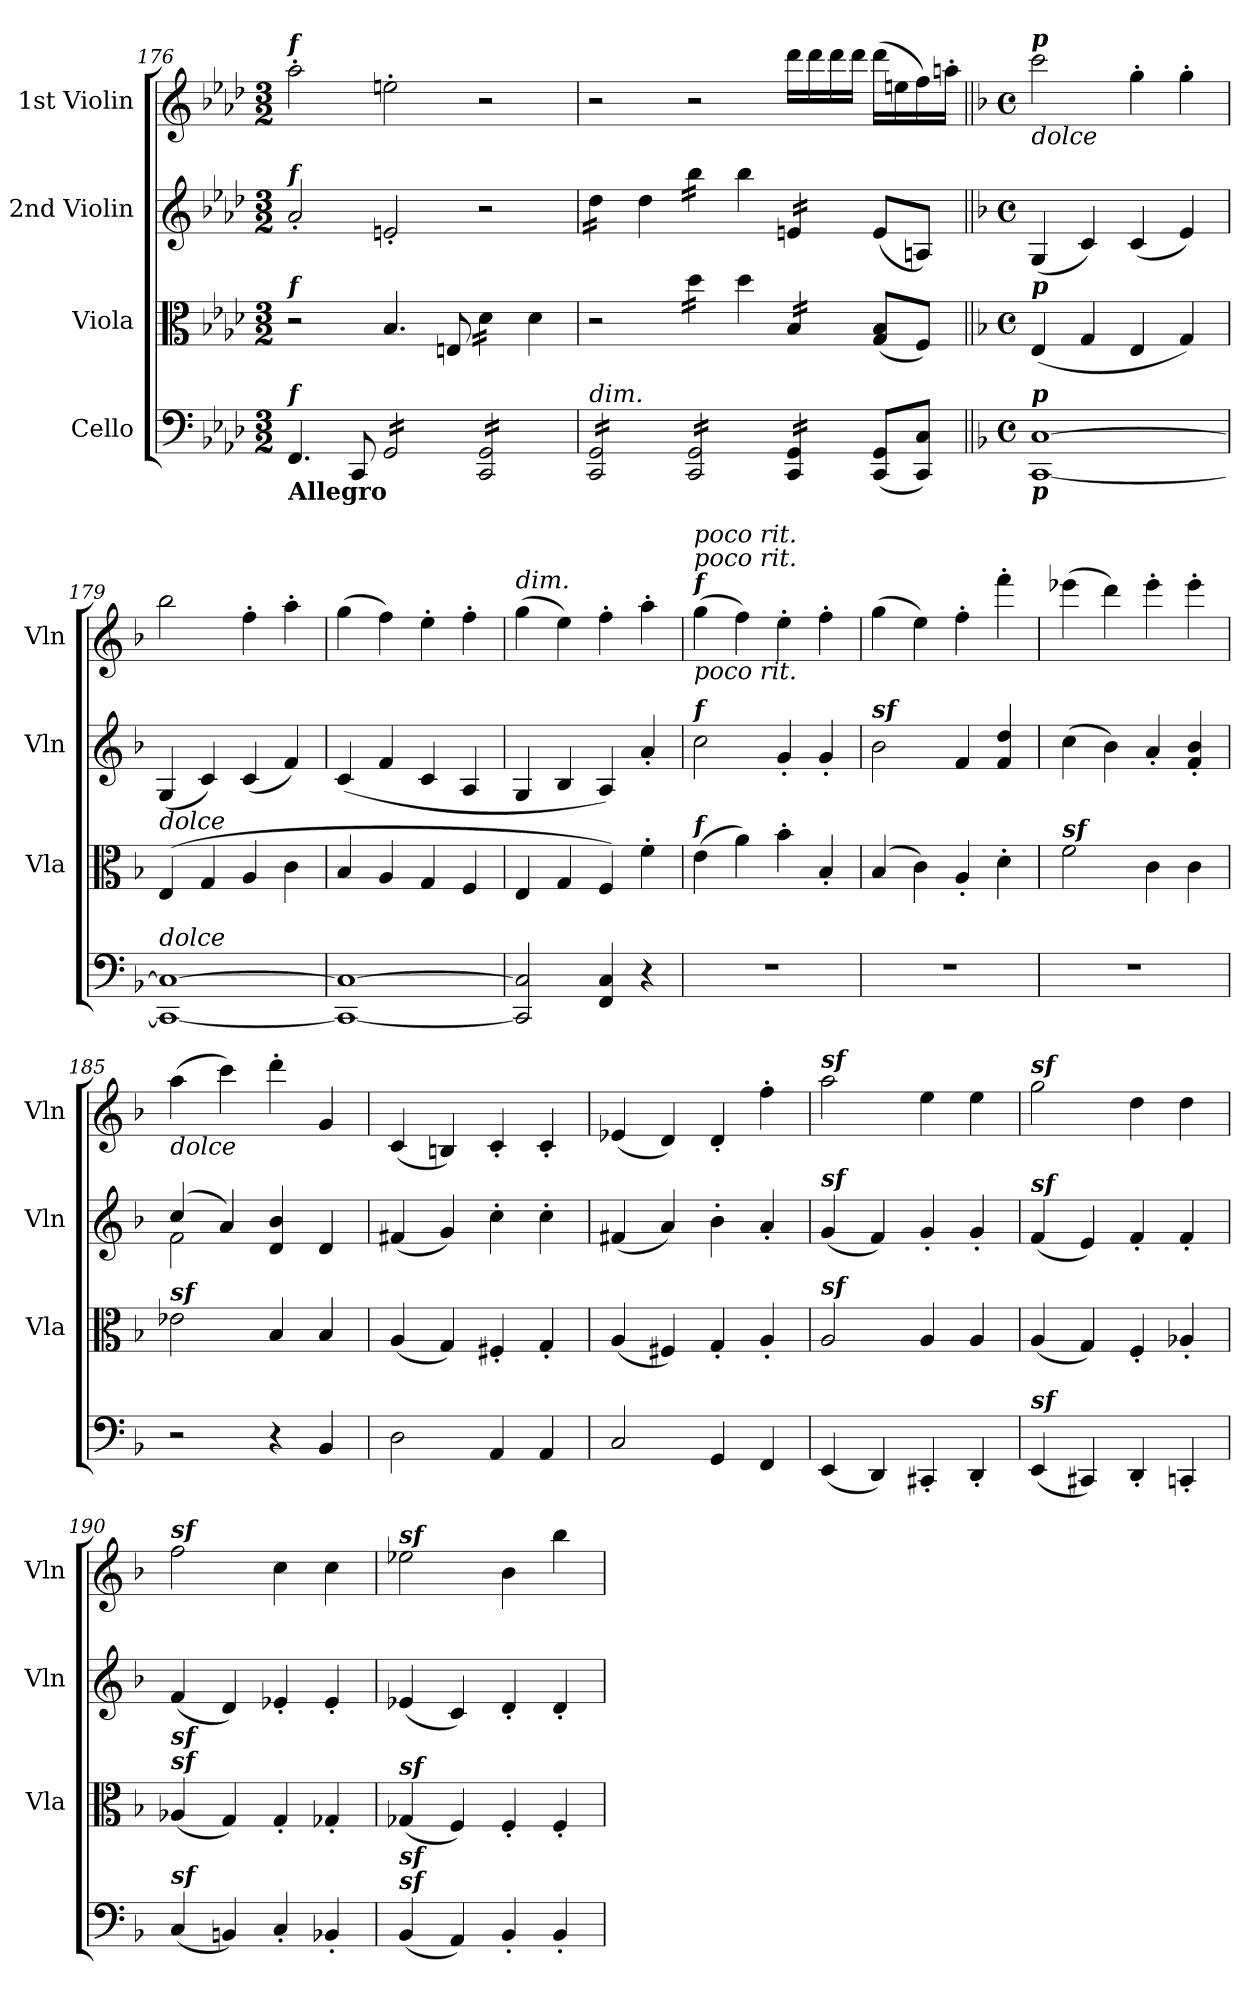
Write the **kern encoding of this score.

**kern	**kern	**kern	**kern
*part4	*part3	*part2	*part1
*staff4	*staff3	*staff2	*staff1
*I"Cello	*I"Viola	*I"2nd Violin	*I"1st Violin
*	*I'Vla	*I'Vln	*I'Vln
*clefF4	*clefC3	*clefG2	*clefG2
*k[b-e-a-d-]	*k[b-e-a-d-]	*k[b-e-a-d-]	*k[b-e-a-d-]
*A-:	*A-:	*A-:	*A-:
*M3/2	*M3/2	*M3/2	*M3/2
=176	=176	=176	=176
!	!	!	!LO:TX:a:Bi:t=f
!	!	!LO:TX:a:Bi:t=f	!
!	!LO:TX:a:Bi:t=f	!	!
!LO:TX:a:Bi:t=f	!	!	!
!LO:TX:b:B:t=Allegro	!	!	!
4.FF	2r	2a-'	2aa-'
8CC	.	.	.
*tremolo	*	*	*
16GGLL	4.B-	2en'	2een'
16GG	.	.	.
16GG	.	.	.
16GG	.	.	.
16GG	.	.	.
16GG	.	.	.
16GG	8En	.	.
16GGJJ	.	.	.
*	*tremolo	*	*
16CC 16GGLL	16d-LL	2r	2r
16CC 16GG	16d-	.	.
16CC 16GG	16d-	.	.
16CC 16GG	16d-JJ	.	.
*	*Xtremolo	*	*
16CC 16GG	4d-	.	.
16CC 16GG	.	.	.
16CC 16GG	.	.	.
16CC 16GGJJ	.	.	.
=177	=177	=177	=177
!	!	!LO:TX:a:i:t=dim.	!
!LO:TX:a:i:t=dim.	!	!	!
*	*	*tremolo	*
16CC 16GGLL	2r	16dd-LL	2r
16CC 16GG	.	16dd-	.
16CC 16GG	.	16dd-	.
16CC 16GG	.	16dd-JJ	.
*	*	*Xtremolo	*
16CC 16GG	.	4dd-	.
16CC 16GG	.	.	.
16CC 16GG	.	.	.
16CC 16GGJJ	.	.	.
*	*tremolo	*	*
*	*	*tremolo	*
16CC 16GGLL	16dd-LL	16bb-LL	2r
16CC 16GG	16dd-	16bb-	.
16CC 16GG	16dd-	16bb-	.
16CC 16GG	16dd-JJ	16bb-JJ	.
*	*	*Xtremolo	*
*	*Xtremolo	*	*
16CC 16GG	4dd-	4bb-	.
16CC 16GG	.	.	.
16CC 16GG	.	.	.
16CC 16GGJJ	.	.	.
*	*tremolo	*	*
*	*	*tremolo	*
16CC 16GGLL	16B-LL	16enLL	16ddd-LL
16CC 16GG	16B-	16en	16ddd-
16CC 16GG	16B-	16en	16ddd-
16CC 16GGJJ	16B-JJ	16enJJ	16ddd-JJ
*	*	*Xtremolo	*
*	*Xtremolo	*	*
*Xtremolo	*	*	*
(8CC 8GGL	(8G 8B-L	(8eL	(16ddd-LL
.	.	.	16een
8CC 8CJ)	8FJ)	8AnJ)	16ff)
.	.	.	16aan'JJ
=178||	=178||	=178||	=178||
*k[b-]	*k[b-]	*k[b-]	*k[b-]
*F:	*F:	*F:	*F:
*M4/4	*M4/4	*M4/4	*M4/4
*met(c)	*met(c)	*met(c)	*met(c)
!	!	!	!LO:TX:b:i:t=dolce
!	!	!	!LO:TX:a:Bi:t=p
!	!LO:TX:a:Bi:t=p	!	!
!LO:TX:b:Bi:t=p	!	!	!
!LO:TX:a:Bi:t=p	!	!	!
[1CC [1C	(4E	(4G	2ccc
.	4G	4c)	.
.	4E	(4c	4gg'
.	4G)	4e)	4gg'
=179	=179	=179	=179
!	!LO:TX:a:i:t=dolce	!	!
!LO:TX:a:i:t=dolce	!	!	!
1CC_ 1C_	(4E	(4G	2bb-
.	4G	4c)	.
.	4A	(4c	4ff'
.	4c	4f)	4aa'
=180	=180	=180	=180
1CC_ 1C_	4B-	(4c	(4gg
.	4A	4f	4ff)
.	4G	4c	4ee'
.	4F	4A	4ff'
=181	=181	=181	=181
!	!	!	!LO:TX:a:i:t=dim.
2CC] 2C]	4E	4G	(4gg
.	4G	4B-	4ee)
4FF 4C	4F)	4A)	4ff'
4r	4f'	4a'	4aa'
=182	=182	=182	=182
!	!	!	!LO:TX:a:Bi:t=f
!	!	!	!LO:TX:a:i:t=poco rit.
!	!	!	!LO:TX:a:i:t=poco rit.
!	!	!	!LO:TX:b:i:t=poco rit.
!	!	!LO:TX:a:Bi:t=f	!
!	!LO:TX:a:Bi:t=f	!	!
1r	(4e	2cc	(4gg
.	4a)	.	4ff)
.	4b-'	4g'	4ee'
.	4B-'	4g'	4ff'
=183	=183	=183	=183
!	!	!LO:TX:a:Bi:t=sf	!
1r	(4B-	2b-	(4gg
.	4c)	.	4ee)
.	4A'	4f	4ff'
.	4d'	4f 4dd	4fff'
=184	=184	=184	=184
!	!LO:TX:a:Bi:t=sf	!	!
1r	2f	(4cc	(4eee-X
.	.	4b-)	4ddd)
.	4c	4a'	4eee-'
.	4c	4f' 4b-'	4eee-'
=185	=185	=185	=185
*	*	*^	*
!	!	!	!	!LO:TX:b:i:t=dolce
!	!LO:TX:a:Bi:t=sf	!	!	!
2r	2e-X	(4cc	2f	(4aa
.	.	4a)	.	4ccc)
4r	4B-	4d 4b-	2ryy	4ddd'
4BB-	4B-	4d	.	4g
*	*	*v	*v	*
=186	=186	=186	=186
2D	(4A	(4f#X	(4c
.	4G)	4g)	4Bn)
4AA	4F#X'	4cc'	4c'
4AA	4G'	4cc'	4c'
=187	=187	=187	=187
2C	(4A	(4f#X	(4e-X
.	4F#X)	4a)	4d)
4GG	4G'	4b-'	4d'
4FF	4A'	4a'	4ff'
=188	=188	=188	=188
!	!	!	!LO:TX:a:Bi:t=sf
!	!	!LO:TX:a:Bi:t=sf	!
!	!LO:TX:a:Bi:t=sf	!	!
(4EE	2A	(4g	2aa
4DD)	.	4f)	.
4CC#X'	4A	4g'	4ee
4DD'	4A	4g'	4ee
=189	=189	=189	=189
!	!	!	!LO:TX:a:Bi:t=sf
!	!	!LO:TX:a:Bi:t=sf	!
!LO:TX:a:Bi:t=sf	!	!	!
(4EE	(4A	(4f	2gg
4CC#X)	4G)	4e)	.
4DD'	4F'	4f'	4dd
4CCn'	4A-X'	4f'	4dd
=190	=190	=190	=190
!	!	!	!LO:TX:a:Bi:t=sf
!	!LO:TX:a:Bi:t=sf	!	!
!	!LO:TX:a:Bi:t=sf	!	!
!LO:TX:a:Bi:t=sf	!	!	!
(4C	(4A-X	(4f	2ff
4BBn)	4G)	4d)	.
4C'	4G'	4e-X'	4cc
4BB-X'	4G-X'	4e-'	4cc
=191	=191	=191	=191
!	!	!	!LO:TX:a:Bi:t=sf
!	!LO:TX:a:Bi:t=sf	!	!
!LO:TX:a:Bi:t=sf	!	!	!
!LO:TX:a:Bi:t=sf	!	!	!
(4BB-	(4G-X	(4e-X	2ee-X
4AA)	4F)	4c)	.
4BB-'	4F'	4d'	4b-
4BB-'	4F'	4d'	4bb-
=	=	=	=
*-	*-	*-	*-
